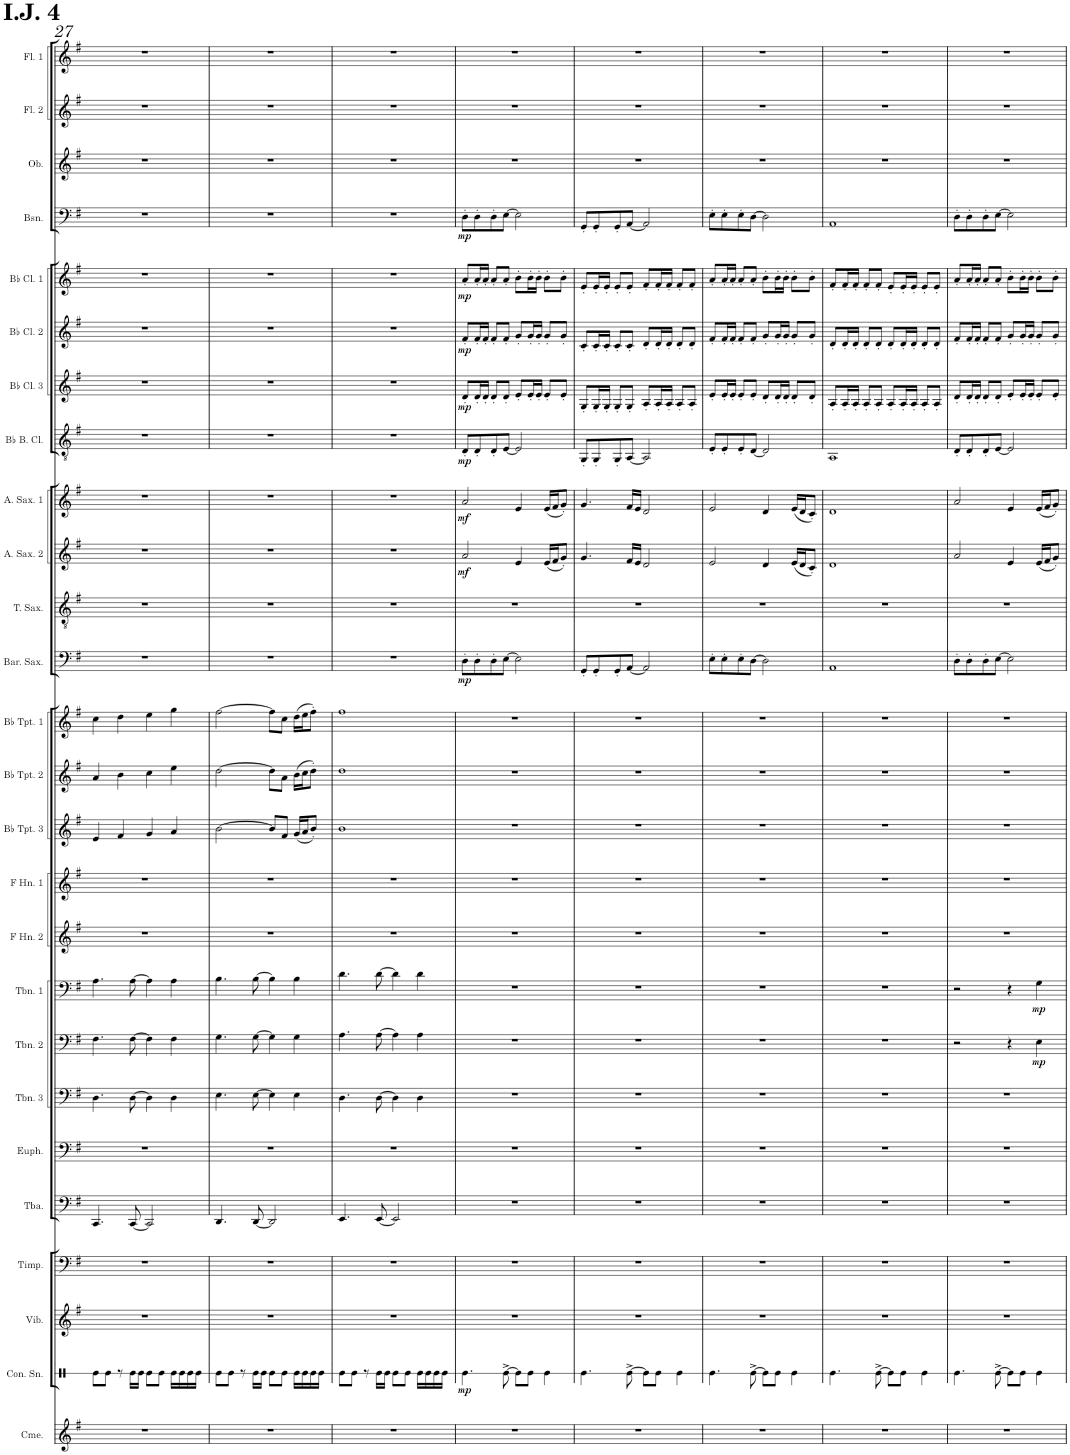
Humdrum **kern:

**kern	**kern	**dynam	**kern	**kern	**kern	**kern	**kern	**kern	**dynam	**kern	**dynam	**kern	**kern	**kern	**kern	**kern	**kern	**dynam	**kern	**kern	**dynam	**kern	**dynam	**kern	**dynam	**kern	**dynam	**kern	**dynam	**kern	**dynam	**kern	**dynam	**kern	**kern	**kern
*part26	*part25	*part25	*part24	*part23	*part22	*part21	*part20	*part19	*part19	*part18	*part18	*part17	*part16	*part15	*part14	*part13	*part12	*part12	*part11	*part10	*part10	*part9	*part9	*part8	*part8	*part7	*part7	*part6	*part6	*part5	*part5	*part4	*part4	*part3	*part2	*part1
*staff26	*staff25	*staff25	*staff24	*staff23	*staff22	*staff21	*staff20	*staff19	*staff19	*staff18	*staff18	*staff17	*staff16	*staff15	*staff14	*staff13	*staff12	*staff12	*staff11	*staff10	*staff10	*staff9	*staff9	*staff8	*staff8	*staff7	*staff7	*staff6	*staff6	*staff5	*staff5	*staff4	*staff4	*staff3	*staff2	*staff1
*I"Chimes	*I"Concert Snare Drum	*	*I"Vibraphone	*I"Timpani	*I"Tuba	*I"Euphonium	*I"Trombone 3	*I"Trombone 2	*	*I"Trombone 1	*	*I"Horn in F 2	*I"Horn in F 1	*I"Bb Trumpet 3	*I"Bb Trumpet 2	*I"Bb Trumpet 1	*I"Baritone Saxophone	*	*I"Tenor Saxophone	*I"Alto Saxophone 2	*	*I"Alto Saxophone 1	*	*I"Bb Bass Clarinet	*	*I"Bb Clarinet 3	*	*I"Bb Clarinet 2	*	*I"Bb Clarinet 1	*	*I"Bassoon	*	*I"Oboe	*I"Flute 2	*I"Flute 1
*I'Cme.	*I'Con. Sn.	*	*I'Vib.	*I'Timp.	*I'Tba.	*I'Euph.	*I'Tbn. 3	*I'Tbn. 2	*	*I'Tbn. 1	*	*	*	*I'Bb Tpt. 3	*I'Bb Tpt. 2	*I'Bb Tpt. 1	*I'Bar. Sax.	*	*I'T. Sax.	*I'A. Sax. 2	*	*I'A. Sax. 1	*	*I'Bb B. Cl.	*	*I'Bb Cl. 3	*	*I'Bb Cl. 2	*	*I'Bb Cl. 1	*	*I'Bsn.	*	*I'Ob.	*I'Fl. 2	*I'Fl. 1
!!LO:PB:g=z
*clefG2	*clefX	*	*clefG2	*clefF4	*clefF4	*clefF4	*clefF4	*clefF4	*	*clefF4	*	*clefG2	*clefG2	*clefG2	*clefG2	*clefG2	*clefF4	*	*clefGv2	*clefG2	*	*clefG2	*	*clefGv2	*	*clefG2	*	*clefG2	*	*clefG2	*	*clefF4	*	*clefG2	*clefG2	*clefG2
*	*	*	*	*	*	*	*	*	*	*	*	*ITrd4c7	*ITrd4c7	*ITrd1c2	*ITrd1c2	*ITrd1c2	*ITrd12c21	*	*ITrd8c14	*ITrd5c9	*	*ITrd5c9	*	*ITrd8c14	*	*ITrd1c2	*	*ITrd1c2	*	*ITrd1c2	*	*	*	*	*	*
*k[f#]	*k[]	*	*k[f#]	*k[f#]	*k[f#]	*k[f#]	*k[f#]	*k[f#]	*	*k[f#]	*	*k[f#]	*k[f#]	*k[f#]	*k[f#]	*k[f#]	*k[f#]	*	*k[f#]	*k[f#]	*	*k[f#]	*	*k[f#]	*	*k[f#]	*	*k[f#]	*	*k[f#]	*	*k[f#]	*	*k[f#]	*k[f#]	*k[f#]
*M4/4	*M4/4	*	*M4/4	*M4/4	*M4/4	*M4/4	*M4/4	*M4/4	*	*M4/4	*	*M4/4	*M4/4	*M4/4	*M4/4	*M4/4	*M4/4	*	*M4/4	*M4/4	*	*M4/4	*	*M4/4	*	*M4/4	*	*M4/4	*	*M4/4	*	*M4/4	*	*M4/4	*M4/4	*M4/4
=27	=27	=27	=27	=27	=27	=27	=27	=27	=27	=27	=27	=27	=27	=27	=27	=27	=27	=27	=27	=27	=27	=27	=27	=27	=27	=27	=27	=27	=27	=27	=27	=27	=27	=27	=27	=27
1r	8Re\L	.	1r	1r	4.CC/	1r	4.D\	4.F#\	.	4.A\	.	1r	1r	4e/	4a/	4cc\	1r	.	1r	1r	.	1r	.	1r	.	1r	.	1r	.	1r	.	1r	.	1r	1r	1r
.	8Re\J	.	.	.	.	.	.	.	.	.	.	.	.	.	.	.	.	.	.	.	.	.	.	.	.	.	.	.	.	.	.	.	.	.	.	.
.	8r	.	.	.	.	.	.	.	.	.	.	.	.	4f#/	4b\	4dd\	.	.	.	.	.	.	.	.	.	.	.	.	.	.	.	.	.	.	.	.
.	16Re\LL	.	.	.	[8CC/	.	[8D\	[8F#\	.	[8A\	.	.	.	.	.	.	.	.	.	.	.	.	.	.	.	.	.	.	.	.	.	.	.	.	.	.
.	16Re\JJ	.	.	.	.	.	.	.	.	.	.	.	.	.	.	.	.	.	.	.	.	.	.	.	.	.	.	.	.	.	.	.	.	.	.	.
.	8Re\L	.	.	.	2CC/]	.	4D\]	4F#\]	.	4A\]	.	.	.	4g/	4cc\	4ee\	.	.	.	.	.	.	.	.	.	.	.	.	.	.	.	.	.	.	.	.
.	8Re\J	.	.	.	.	.	.	.	.	.	.	.	.	.	.	.	.	.	.	.	.	.	.	.	.	.	.	.	.	.	.	.	.	.	.	.
.	16Re\LL	.	.	.	.	.	4D\	4F#\	.	4A\	.	.	.	4a/	4ee\	4gg\	.	.	.	.	.	.	.	.	.	.	.	.	.	.	.	.	.	.	.	.
.	16Re\	.	.	.	.	.	.	.	.	.	.	.	.	.	.	.	.	.	.	.	.	.	.	.	.	.	.	.	.	.	.	.	.	.	.	.
.	16Re\	.	.	.	.	.	.	.	.	.	.	.	.	.	.	.	.	.	.	.	.	.	.	.	.	.	.	.	.	.	.	.	.	.	.	.
.	16Re\JJ	.	.	.	.	.	.	.	.	.	.	.	.	.	.	.	.	.	.	.	.	.	.	.	.	.	.	.	.	.	.	.	.	.	.	.
=28	=28	=28	=28	=28	=28	=28	=28	=28	=28	=28	=28	=28	=28	=28	=28	=28	=28	=28	=28	=28	=28	=28	=28	=28	=28	=28	=28	=28	=28	=28	=28	=28	=28	=28	=28	=28
1r	8Re\L	.	1r	1r	4.DD/	1r	4.E\	4.G\	.	4.B\	.	1r	1r	[2b\	[2dd\	[2ff#\	1r	.	1r	1r	.	1r	.	1r	.	1r	.	1r	.	1r	.	1r	.	1r	1r	1r
.	8Re\J	.	.	.	.	.	.	.	.	.	.	.	.	.	.	.	.	.	.	.	.	.	.	.	.	.	.	.	.	.	.	.	.	.	.	.
.	8r	.	.	.	.	.	.	.	.	.	.	.	.	.	.	.	.	.	.	.	.	.	.	.	.	.	.	.	.	.	.	.	.	.	.	.
.	16Re\LL	.	.	.	[8DD/	.	[8E\	[8G\	.	[8B\	.	.	.	.	.	.	.	.	.	.	.	.	.	.	.	.	.	.	.	.	.	.	.	.	.	.
.	16Re\JJ	.	.	.	.	.	.	.	.	.	.	.	.	.	.	.	.	.	.	.	.	.	.	.	.	.	.	.	.	.	.	.	.	.	.	.
.	8Re\L	.	.	.	2DD/]	.	4E\]	4G\]	.	4B\]	.	.	.	8b/L]	8dd\L]	8ff#\L]	.	.	.	.	.	.	.	.	.	.	.	.	.	.	.	.	.	.	.	.
.	8Re\J	.	.	.	.	.	.	.	.	.	.	.	.	8f#/J	8a\J	8cc\J	.	.	.	.	.	.	.	.	.	.	.	.	.	.	.	.	.	.	.	.
.	16Re\LL	.	.	.	.	.	4E\	4G\	.	4B\	.	.	.	(16g/LL	(16b\LL	(16dd\LL	.	.	.	.	.	.	.	.	.	.	.	.	.	.	.	.	.	.	.	.
.	16Re\	.	.	.	.	.	.	.	.	.	.	.	.	16a/J	16cc\J	16ee\J	.	.	.	.	.	.	.	.	.	.	.	.	.	.	.	.	.	.	.	.
.	16Re\	.	.	.	.	.	.	.	.	.	.	.	.	8b'/J)	8dd'\J)	8ff#'\J)	.	.	.	.	.	.	.	.	.	.	.	.	.	.	.	.	.	.	.	.
.	16Re\JJ	.	.	.	.	.	.	.	.	.	.	.	.	.	.	.	.	.	.	.	.	.	.	.	.	.	.	.	.	.	.	.	.	.	.	.
=29	=29	=29	=29	=29	=29	=29	=29	=29	=29	=29	=29	=29	=29	=29	=29	=29	=29	=29	=29	=29	=29	=29	=29	=29	=29	=29	=29	=29	=29	=29	=29	=29	=29	=29	=29	=29
1r	8Re\L	.	1r	1r	4.EE/	1r	4.D\	4.A\	.	4.d\	.	1r	1r	1b	1dd	1ff#	1r	.	1r	1r	.	1r	.	1r	.	1r	.	1r	.	1r	.	1r	.	1r	1r	1r
.	8Re\J	.	.	.	.	.	.	.	.	.	.	.	.	.	.	.	.	.	.	.	.	.	.	.	.	.	.	.	.	.	.	.	.	.	.	.
.	8r	.	.	.	.	.	.	.	.	.	.	.	.	.	.	.	.	.	.	.	.	.	.	.	.	.	.	.	.	.	.	.	.	.	.	.
.	16Re\LL	.	.	.	[8EE/	.	[8D\	[8A\	.	[8d\	.	.	.	.	.	.	.	.	.	.	.	.	.	.	.	.	.	.	.	.	.	.	.	.	.	.
.	16Re\JJ	.	.	.	.	.	.	.	.	.	.	.	.	.	.	.	.	.	.	.	.	.	.	.	.	.	.	.	.	.	.	.	.	.	.	.
.	8Re\L	.	.	.	2EE/]	.	4D\]	4A\]	.	4d\]	.	.	.	.	.	.	.	.	.	.	.	.	.	.	.	.	.	.	.	.	.	.	.	.	.	.
.	8Re\J	.	.	.	.	.	.	.	.	.	.	.	.	.	.	.	.	.	.	.	.	.	.	.	.	.	.	.	.	.	.	.	.	.	.	.
.	16Re\LL	.	.	.	.	.	4D\	4A\	.	4d\	.	.	.	.	.	.	.	.	.	.	.	.	.	.	.	.	.	.	.	.	.	.	.	.	.	.
.	16Re\	.	.	.	.	.	.	.	.	.	.	.	.	.	.	.	.	.	.	.	.	.	.	.	.	.	.	.	.	.	.	.	.	.	.	.
.	16Re\	.	.	.	.	.	.	.	.	.	.	.	.	.	.	.	.	.	.	.	.	.	.	.	.	.	.	.	.	.	.	.	.	.	.	.
.	16Re\JJ	.	.	.	.	.	.	.	.	.	.	.	.	.	.	.	.	.	.	.	.	.	.	.	.	.	.	.	.	.	.	.	.	.	.	.
=30	=30	=30	=30	=30	=30	=30	=30	=30	=30	=30	=30	=30	=30	=30	=30	=30	=30	=30	=30	=30	=30	=30	=30	=30	=30	=30	=30	=30	=30	=30	=30	=30	=30	=30	=30	=30
!	!	!LO:DY:b	!	!	!	!	!	!	!	!	!	!	!	!	!	!	!	!LO:DY:b	!	!	!LO:DY:b	!	!LO:DY:b	!	!LO:DY:b	!	!LO:DY:b	!	!LO:DY:b	!	!LO:DY:b	!	!LO:DY:b	!	!	!
1r	4.Re\	mp	1r	1r	1r	1r	1r	1r	.	1r	.	1r	1r	1r	1r	1r	8D'\L	mp	1r	2a/	mf	2a/	mf	8D'/L	mp	8d'/L	mp	8f#'/L	mp	8a'/L	mp	8D'\L	mp	1r	1r	1r
.	.	.	.	.	.	.	.	.	.	.	.	.	.	.	.	.	8D'\	.	.	.	.	.	.	8D'/	.	16d'/L	.	16f#'/L	.	16a'/L	.	8D'\	.	.	.	.
.	.	.	.	.	.	.	.	.	.	.	.	.	.	.	.	.	.	.	.	.	.	.	.	.	.	16d'/JJ	.	16f#'/JJ	.	16a'/JJ	.	.	.	.	.	.
.	.	.	.	.	.	.	.	.	.	.	.	.	.	.	.	.	8D'\	.	.	.	.	.	.	8D'/	.	8d'/L	.	8f#'/L	.	8a'/L	.	8D'\	.	.	.	.
.	[8Re^\	.	.	.	.	.	.	.	.	.	.	.	.	.	.	.	[8E\J	.	.	.	.	.	.	[8E/J	.	8d'/J	.	8f#'/J	.	8a'/J	.	[8E\J	.	.	.	.
.	8Re\L]	.	.	.	.	.	.	.	.	.	.	.	.	.	.	.	2E\]	.	.	4e/	.	4e/	.	2E/]	.	8e'/L	.	8g'/L	.	8b'\L	.	2E\]	.	.	.	.
.	8Re\J	.	.	.	.	.	.	.	.	.	.	.	.	.	.	.	.	.	.	.	.	.	.	.	.	16e'/L	.	16g'/L	.	16b'\L	.	.	.	.	.	.
.	.	.	.	.	.	.	.	.	.	.	.	.	.	.	.	.	.	.	.	.	.	.	.	.	.	16e'/JJ	.	16g'/JJ	.	16b'\JJ	.	.	.	.	.	.
.	4Re\	.	.	.	.	.	.	.	.	.	.	.	.	.	.	.	.	.	.	(16e/LL	.	(16e/LL	.	.	.	8e'/L	.	8g'/L	.	8b'\L	.	.	.	.	.	.
.	.	.	.	.	.	.	.	.	.	.	.	.	.	.	.	.	.	.	.	16f#/J	.	16f#/J	.	.	.	.	.	.	.	.	.	.	.	.	.	.
.	.	.	.	.	.	.	.	.	.	.	.	.	.	.	.	.	.	.	.	8g'/J)	.	8g'/J)	.	.	.	8e'/J	.	8g'/J	.	8b'\J	.	.	.	.	.	.
=31	=31	=31	=31	=31	=31	=31	=31	=31	=31	=31	=31	=31	=31	=31	=31	=31	=31	=31	=31	=31	=31	=31	=31	=31	=31	=31	=31	=31	=31	=31	=31	=31	=31	=31	=31	=31
1r	4.Re\	.	1r	1r	1r	1r	1r	1r	.	1r	.	1r	1r	1r	1r	1r	8GG'/L	.	1r	4.g/	.	4.g/	.	8GG'/L	.	8G'/L	.	8c'/L	.	8e'/L	.	8GG'/L	.	1r	1r	1r
.	.	.	.	.	.	.	.	.	.	.	.	.	.	.	.	.	8GG'/	.	.	.	.	.	.	8GG'/	.	16G'/L	.	16c'/L	.	16e'/L	.	8GG'/	.	.	.	.
.	.	.	.	.	.	.	.	.	.	.	.	.	.	.	.	.	.	.	.	.	.	.	.	.	.	16G'/JJ	.	16c'/JJ	.	16e'/JJ	.	.	.	.	.	.
.	.	.	.	.	.	.	.	.	.	.	.	.	.	.	.	.	8GG'/	.	.	.	.	.	.	8GG'/	.	8G'/L	.	8c'/L	.	8e'/L	.	8GG'/	.	.	.	.
.	[8Re^\	.	.	.	.	.	.	.	.	.	.	.	.	.	.	.	[8AA/J	.	.	16f#/LL	.	16f#/LL	.	[8AA/J	.	8G'/J	.	8c'/J	.	8e'/J	.	[8AA/J	.	.	.	.
.	.	.	.	.	.	.	.	.	.	.	.	.	.	.	.	.	.	.	.	16e/JJ	.	16e/JJ	.	.	.	.	.	.	.	.	.	.	.	.	.	.
.	8Re\L]	.	.	.	.	.	.	.	.	.	.	.	.	.	.	.	2AA/]	.	.	2d/	.	2d/	.	2AA/]	.	8A'/L	.	8d'/L	.	8f#'/L	.	2AA/]	.	.	.	.
.	8Re\J	.	.	.	.	.	.	.	.	.	.	.	.	.	.	.	.	.	.	.	.	.	.	.	.	16A'/L	.	16d'/L	.	16f#'/L	.	.	.	.	.	.
.	.	.	.	.	.	.	.	.	.	.	.	.	.	.	.	.	.	.	.	.	.	.	.	.	.	16A'/JJ	.	16d'/JJ	.	16f#'/JJ	.	.	.	.	.	.
.	4Re\	.	.	.	.	.	.	.	.	.	.	.	.	.	.	.	.	.	.	.	.	.	.	.	.	8A'/L	.	8d'/L	.	8f#'/L	.	.	.	.	.	.
.	.	.	.	.	.	.	.	.	.	.	.	.	.	.	.	.	.	.	.	.	.	.	.	.	.	8A'/J	.	8d'/J	.	8f#'/J	.	.	.	.	.	.
=32	=32	=32	=32	=32	=32	=32	=32	=32	=32	=32	=32	=32	=32	=32	=32	=32	=32	=32	=32	=32	=32	=32	=32	=32	=32	=32	=32	=32	=32	=32	=32	=32	=32	=32	=32	=32
1r	4.Re\	.	1r	1r	1r	1r	1r	1r	.	1r	.	1r	1r	1r	1r	1r	8E'\L	.	1r	2e/	.	2e/	.	8E'/L	.	8e'/L	.	8f#'/L	.	8a'/L	.	8E'\L	.	1r	1r	1r
.	.	.	.	.	.	.	.	.	.	.	.	.	.	.	.	.	8E'\	.	.	.	.	.	.	8E'/	.	16e'/L	.	16f#'/L	.	16a'/L	.	8E'\	.	.	.	.
.	.	.	.	.	.	.	.	.	.	.	.	.	.	.	.	.	.	.	.	.	.	.	.	.	.	16e'/JJ	.	16f#'/JJ	.	16a'/JJ	.	.	.	.	.	.
.	.	.	.	.	.	.	.	.	.	.	.	.	.	.	.	.	8E'\	.	.	.	.	.	.	8E'/	.	8e'/L	.	8f#'/L	.	8a'/L	.	8E'\	.	.	.	.
.	[8Re^\	.	.	.	.	.	.	.	.	.	.	.	.	.	.	.	[8D\J	.	.	.	.	.	.	[8D/J	.	8e'/J	.	8f#'/J	.	8a'/J	.	[8D\J	.	.	.	.
.	8Re\L]	.	.	.	.	.	.	.	.	.	.	.	.	.	.	.	2D\]	.	.	4d/	.	4d/	.	2D/]	.	8d'/L	.	8g'/L	.	8b'\L	.	2D\]	.	.	.	.
.	8Re\J	.	.	.	.	.	.	.	.	.	.	.	.	.	.	.	.	.	.	.	.	.	.	.	.	16d'/L	.	16g'/L	.	16b'\L	.	.	.	.	.	.
.	.	.	.	.	.	.	.	.	.	.	.	.	.	.	.	.	.	.	.	.	.	.	.	.	.	16d'/JJ	.	16g'/JJ	.	16b'\JJ	.	.	.	.	.	.
.	4Re\	.	.	.	.	.	.	.	.	.	.	.	.	.	.	.	.	.	.	(16e/LL	.	(16e/LL	.	.	.	8d'/L	.	8g'/L	.	8b'\L	.	.	.	.	.	.
.	.	.	.	.	.	.	.	.	.	.	.	.	.	.	.	.	.	.	.	16d/J	.	16d/J	.	.	.	.	.	.	.	.	.	.	.	.	.	.
.	.	.	.	.	.	.	.	.	.	.	.	.	.	.	.	.	.	.	.	8c'/J)	.	8c'/J)	.	.	.	8d'/J	.	8g'/J	.	8b'\J	.	.	.	.	.	.
=33	=33	=33	=33	=33	=33	=33	=33	=33	=33	=33	=33	=33	=33	=33	=33	=33	=33	=33	=33	=33	=33	=33	=33	=33	=33	=33	=33	=33	=33	=33	=33	=33	=33	=33	=33	=33
1r	4.Re\	.	1r	1r	1r	1r	1r	1r	.	1r	.	1r	1r	1r	1r	1r	1AA	.	1r	1d	.	1d	.	1AA	.	8A'/L	.	8d'/L	.	8f#'/L	.	1AA	.	1r	1r	1r
.	.	.	.	.	.	.	.	.	.	.	.	.	.	.	.	.	.	.	.	.	.	.	.	.	.	16A'/L	.	16d'/L	.	16f#'/L	.	.	.	.	.	.
.	.	.	.	.	.	.	.	.	.	.	.	.	.	.	.	.	.	.	.	.	.	.	.	.	.	16A'/JJ	.	16d'/JJ	.	16f#'/JJ	.	.	.	.	.	.
.	.	.	.	.	.	.	.	.	.	.	.	.	.	.	.	.	.	.	.	.	.	.	.	.	.	8A'/L	.	8d'/L	.	8f#'/L	.	.	.	.	.	.
.	[8Re^\	.	.	.	.	.	.	.	.	.	.	.	.	.	.	.	.	.	.	.	.	.	.	.	.	8A'/J	.	8d'/J	.	8f#'/J	.	.	.	.	.	.
.	8Re\L]	.	.	.	.	.	.	.	.	.	.	.	.	.	.	.	.	.	.	.	.	.	.	.	.	8A'/L	.	8d'/L	.	8e'/L	.	.	.	.	.	.
.	8Re\J	.	.	.	.	.	.	.	.	.	.	.	.	.	.	.	.	.	.	.	.	.	.	.	.	16A'/L	.	16d'/L	.	16e'/L	.	.	.	.	.	.
.	.	.	.	.	.	.	.	.	.	.	.	.	.	.	.	.	.	.	.	.	.	.	.	.	.	16A'/JJ	.	16d'/JJ	.	16e'/JJ	.	.	.	.	.	.
.	4Re\	.	.	.	.	.	.	.	.	.	.	.	.	.	.	.	.	.	.	.	.	.	.	.	.	8A'/L	.	8d'/L	.	8e'/L	.	.	.	.	.	.
.	.	.	.	.	.	.	.	.	.	.	.	.	.	.	.	.	.	.	.	.	.	.	.	.	.	8A'/J	.	8d'/J	.	8e'/J	.	.	.	.	.	.
=34	=34	=34	=34	=34	=34	=34	=34	=34	=34	=34	=34	=34	=34	=34	=34	=34	=34	=34	=34	=34	=34	=34	=34	=34	=34	=34	=34	=34	=34	=34	=34	=34	=34	=34	=34	=34
1r	4.Re\	.	1r	1r	1r	1r	1r	2r	.	2r	.	1r	1r	1r	1r	1r	8D'\L	.	1r	2a/	.	2a/	.	8D'/L	.	8d'/L	.	8f#'/L	.	8a'/L	.	8D'\L	.	1r	1r	1r
.	.	.	.	.	.	.	.	.	.	.	.	.	.	.	.	.	8D'\	.	.	.	.	.	.	8D'/	.	16d'/L	.	16f#'/L	.	16a'/L	.	8D'\	.	.	.	.
.	.	.	.	.	.	.	.	.	.	.	.	.	.	.	.	.	.	.	.	.	.	.	.	.	.	16d'/JJ	.	16f#'/JJ	.	16a'/JJ	.	.	.	.	.	.
.	.	.	.	.	.	.	.	.	.	.	.	.	.	.	.	.	8D'\	.	.	.	.	.	.	8D'/	.	8d'/L	.	8f#'/L	.	8a'/L	.	8D'\	.	.	.	.
.	[8Re^\	.	.	.	.	.	.	.	.	.	.	.	.	.	.	.	[8E\J	.	.	.	.	.	.	[8E/J	.	8d'/J	.	8f#'/J	.	8a'/J	.	[8E\J	.	.	.	.
.	8Re\L]	.	.	.	.	.	.	4r	.	4r	.	.	.	.	.	.	2E\]	.	.	4e/	.	4e/	.	2E/]	.	8e'/L	.	8g'/L	.	8b'\L	.	2E\]	.	.	.	.
.	8Re\J	.	.	.	.	.	.	.	.	.	.	.	.	.	.	.	.	.	.	.	.	.	.	.	.	16e'/L	.	16g'/L	.	16b'\L	.	.	.	.	.	.
.	.	.	.	.	.	.	.	.	.	.	.	.	.	.	.	.	.	.	.	.	.	.	.	.	.	16e'/JJ	.	16g'/JJ	.	16b'\JJ	.	.	.	.	.	.
!	!	!	!	!	!	!	!	!	!LO:DY:b	!	!LO:DY:b	!	!	!	!	!	!	!	!	!	!	!	!	!	!	!	!	!	!	!	!	!	!	!	!	!
.	4Re\	.	.	.	.	.	.	4E\	mp	4G\	mp	.	.	.	.	.	.	.	.	(16e/LL	.	(16e/LL	.	.	.	8e'/L	.	8g'/L	.	8b'\L	.	.	.	.	.	.
.	.	.	.	.	.	.	.	.	.	.	.	.	.	.	.	.	.	.	.	16f#/J	.	16f#/J	.	.	.	.	.	.	.	.	.	.	.	.	.	.
.	.	.	.	.	.	.	.	.	.	.	.	.	.	.	.	.	.	.	.	8g'/J)	.	8g'/J)	.	.	.	8e'/J	.	8g'/J	.	8b'\J	.	.	.	.	.	.
=	=	=	=	=	=	=	=	=	=	=	=	=	=	=	=	=	=	=	=	=	=	=	=	=	=	=	=	=	=	=	=	=	=	=	=	=
*-	*-	*-	*-	*-	*-	*-	*-	*-	*-	*-	*-	*-	*-	*-	*-	*-	*-	*-	*-	*-	*-	*-	*-	*-	*-	*-	*-	*-	*-	*-	*-	*-	*-	*-	*-	*-
